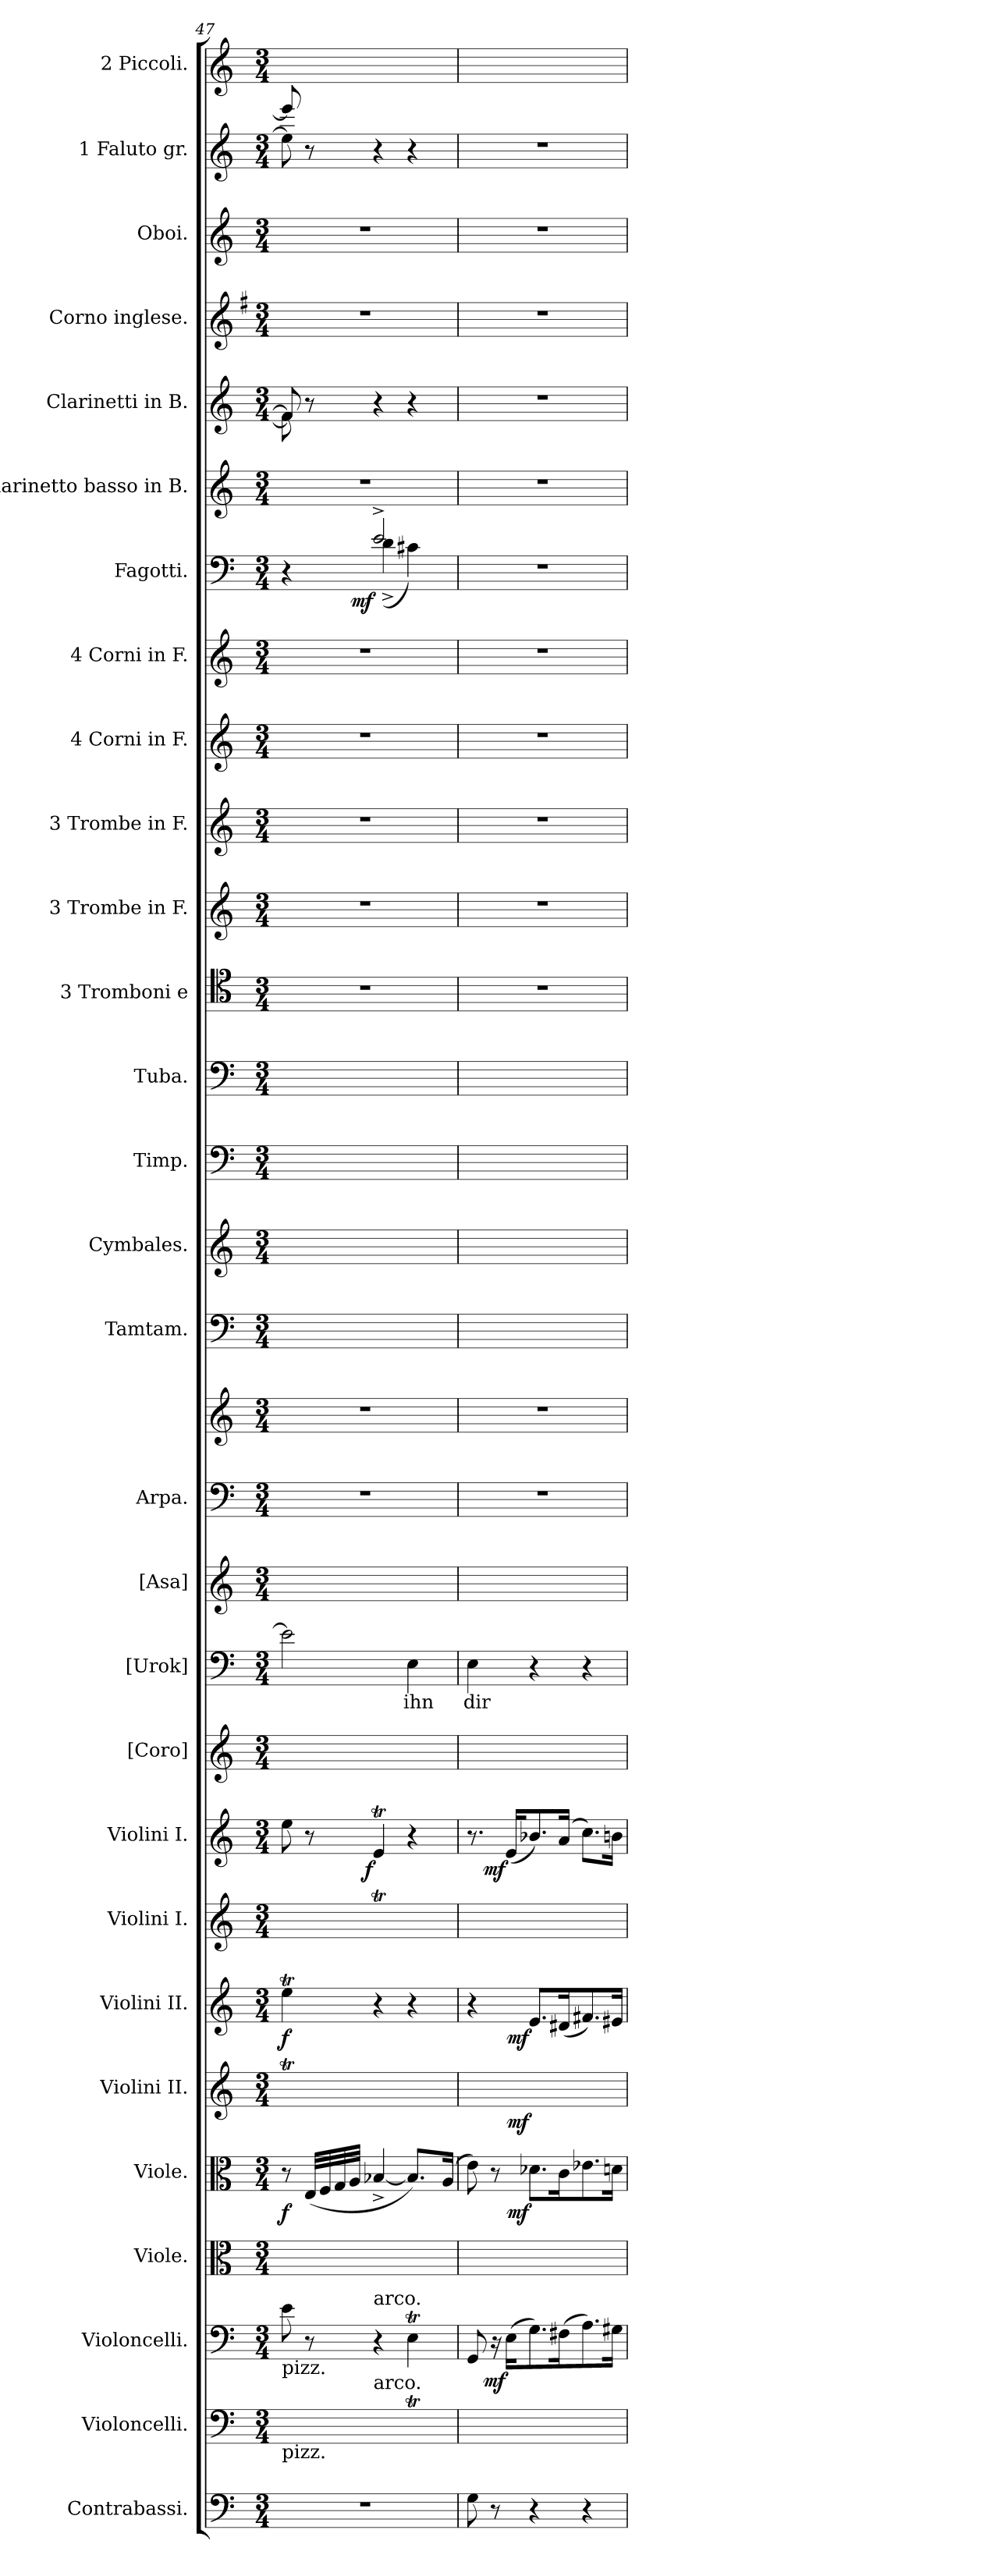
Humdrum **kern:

**kern	**kern	**kern	**dynam	**kern	**kern	**dynam	**kern	**dynam	**kern	**dynam	**kern	**kern	**dynam	**kern	**kern	**text	**kern	**kern	**kern	**kern	**kern	**kern	**kern	**kern	**kern	**kern	**kern	**kern	**kern	**dynam	**kern	**kern	**kern	**kern	**kern	**kern
*part29	*part28	*part27	*part27	*part26	*part25	*part25	*part24	*part24	*part23	*part23	*part22	*part21	*part21	*part20	*part19	*part19	*part18	*part17	*part17	*part16	*part15	*part14	*part13	*part12	*part11	*part10	*part9	*part8	*part7	*part7	*part6	*part5	*part4	*part3	*part2	*part1
*staff30	*staff29	*staff28	*staff28	*staff27	*staff26	*staff26	*staff25	*staff25	*staff24	*staff24	*staff23	*staff22	*staff22	*staff21	*staff20	*staff20	*staff19	*staff18	*staff17	*staff16	*staff15	*staff14	*staff13	*staff12	*staff11	*staff10	*staff9	*staff8	*staff7	*staff7	*staff6	*staff5	*staff4	*staff3	*staff2	*staff1
*I"Contrabassi.	*I"Violoncelli.	*I"Violoncelli.	*	*I"Viole.	*I"Viole.	*	*I"Violini II.	*	*I"Violini II.	*	*I"Violini I.	*I"Violini I.	*	*I"[Coro]	*I"[Urok]	*	*I"[Asa]	*I"Arpa.	*	*I"Tamtam.	*I"Cymbales.	*I"Timp.	*I"Tuba.	*I"3 Tromboni e	*I"3 Trombe in F.	*I"3 Trombe in F.	*I"4 Corni in F.	*I"4 Corni in F.	*I"Fagotti.	*	*I"Clarinetto basso in B.	*I"Clarinetti in B.	*I"Corno inglese.	*I"Oboi.	*I"1 Faluto gr.	*I"2 Piccoli.
*I'C.-B.	*I'Vcll.	*I'Vcll.	*	*	*	*	*I'II.	*	*I'II.	*	*	*	*	*	*I'Urok.	*	*I'Asa.	*	*	*I'Tamtam	*I'Cymb.	*I'Timp	*	*I'1.2. Tromb.	*	*I'1.2. Trb. F.	*I'Corni F.	*I'Corni F.	*I'Fag.	*	*	*I'Cl.B.	*I'Corno ingl.	*I'Ob.	*	*I'Picc.
*clefF4	*clefF4	*clefF4	*	*clefC3	*clefC3	*	*clefG2	*	*clefG2	*	*clefG2	*clefG2	*	*clefG2	*clefF4	*	*clefG2	*clefF4	*clefG2	*clefF4	*clefG2	*clefF4	*clefF4	*clefC4	*clefG2	*clefG2	*clefG2	*clefG2	*clefF4	*	*clefG2	*clefG2	*clefG2	*clefG2	*clefG2	*clefG2
*	*	*	*	*	*	*	*	*	*	*	*	*	*	*	*	*	*	*	*	*	*	*	*	*	*ITrd-3c-5	*ITrd-3c-5	*ITrd4c7	*ITrd4c7	*	*	*ITrd1c2	*ITrd1c2	*ITrd4c7	*	*	*
*k[]	*k[]	*k[]	*	*k[]	*k[]	*	*k[]	*	*k[]	*	*k[]	*k[]	*	*k[]	*k[]	*	*k[]	*k[]	*k[]	*k[]	*k[]	*k[]	*k[]	*k[]	*k[b-]	*k[b-]	*k[b-]	*k[b-]	*k[]	*	*k[b-e-]	*k[b-e-]	*k[]	*k[]	*k[]	*k[]
*M3/4	*M3/4	*M3/4	*	*M3/4	*M3/4	*	*M3/4	*	*M3/4	*	*M3/4	*M3/4	*	*M3/4	*M3/4	*	*M3/4	*M3/4	*M3/4	*M3/4	*M3/4	*M3/4	*M3/4	*M3/4	*M3/4	*M3/4	*M3/4	*M3/4	*M3/4	*	*M3/4	*M3/4	*M3/4	*M3/4	*M3/4	*M3/4
=47	=47	=47	=47	=47	=47	=47	=47	=47	=47	=47	=47	=47	=47	=47	=47	=47	=47	=47	=47	=47	=47	=47	=47	=47	=47	=47	=47	=47	=47	=47	=47	=47	=47	=47	=47	=47
*	*	*	*	*	*	*	*	*	*	*	*	*	*	*	*	*	*	*	*	*	*	*	*	*	*	*	*	*	*^	*	*	*^	*	*	*^	*
!	!	!LO:TX:b:t=pizz.	!	!	!	!	!	!	!	!	!	!	!	!	!	!	!	!	!	!	!	!	!	!	!	!	!	!	!	!	!	!	!	!	!	!	!	!	!
!	!LO:TX:b:t=pizz.	!	!	!	!	!	!	!	!	!	!	!	!	!	!	!	!	!	!	!	!	!	!	!	!	!	!	!	!	!	!	!	!	!	!	!	!	!	!
2.r	8e\yy	8e\	.	8ryy	8r	f	4eet\yy	.	4eet\	f	8ee\yy	8ee\	.	2.ryy	2e\]	.	2.ryy	2.r	2.r	2.ryy	2.ryy	2.ryy	2.ryy	2.r	2.r	2.r	2.r	2.r	4r	4ryy	.	2.r	8en/]	8e\]	2.r	2.r	8eee/]	8ee\]	2.ryy
.	8ryy	8r	.	(32E/LLLyy	(32E/LLL	.	.	.	.	.	8ryy	8r	.	.	.	.	.	.	.	.	.	.	.	.	.	.	.	.	.	.	.	.	8r	2ryy	.	.	8r	2ryy	.
.	.	.	.	32F/yy	32F/	.	.	.	.	.	.	.	.	.	.	.	.	.	.	.	.	.	.	.	.	.	.	.	.	.	.	.	.	.	.	.	.	.	.
.	.	.	.	32G/yy	32G/	.	.	.	.	.	.	.	.	.	.	.	.	.	.	.	.	.	.	.	.	.	.	.	.	.	.	.	.	.	.	.	.	.	.
.	.	.	.	32A/JJJyy	32A/JJJ	.	.	.	.	.	.	.	.	.	.	.	.	.	.	.	.	.	.	.	.	.	.	.	.	.	.	.	.	.	.	.	.	.	.
!	!	!LO:TX:a:t=arco.	!	!	!	!	!	!	!	!	!	!	!	!	!	!	!	!	!	!	!	!	!	!	!	!	!	!	!	!	!	!	!	!	!	!	!	!	!
!	!LO:TX:a:t=arco.	!	!	!	!	!	!	!	!	!	!	!	!	!	!	!	!	!	!	!	!	!	!	!	!	!	!	!	!	!	!	!	!	!	!	!	!	!	!
!	!	!	!	!	!	!	!	!	!	!	!	!	!LO:DY:b:rj	!	!	!	!	!	!	!	!	!	!	!	!	!	!	!	!	!	!LO:DY:b:rj	!	!	!	!	!	!	!	!
.	4ryy	4r	.	[4B-X^>/yy	[4B-X^>/	.	4ryy	.	4r	.	4et/yy	4et/	f	.	.	.	.	.	.	.	.	.	.	.	.	.	.	.	2e^/	(4d^\	mf	.	4r	.	.	.	4r	.	.
.	4Et\yy	4Et\	.	8.B-/Lyy])	8.B-/L])	.	4ryy	.	4r	.	4ryy	4r	.	.	4E\	ihn	.	.	.	.	.	.	.	.	.	.	.	.	.	4c#X\)	.	.	4r	.	.	.	4r	.	.
.	.	.	.	.	.	.	.	.	.	.	.	.	.	.	.	.	.	.	.	.	.	.	.	.	.	.	.	.	.	.	.	.	.	8ryy	.	.	.	8ryy	.
.	.	.	.	(16A/Jkyy	(16A/Jk	.	.	.	.	.	.	.	.	.	.	.	.	.	.	.	.	.	.	.	.	.	.	.	.	.	.	.	.	.	.	.	.	.	.
*	*	*	*	*	*	*	*	*	*	*	*	*	*	*	*	*	*	*	*	*	*	*	*	*	*	*	*	*	*v	*v	*	*	*v	*v	*	*	*v	*v	*
=48	=48	=48	=48	=48	=48	=48	=48	=48	=48	=48	=48	=48	=48	=48	=48	=48	=48	=48	=48	=48	=48	=48	=48	=48	=48	=48	=48	=48	=48	=48	=48	=48	=48	=48	=48	=48
8G\	8GG/yy	8GG/	.	8e\yy)	8e\)	.	4ryy	.	4r	.	8.ryy	8.r	.	2.ryy	4E\	dir	2.ryy	2.r	2.r	2.ryy	2.ryy	2.ryy	2.ryy	2.r	2.r	2.r	2.r	2.r	2.r	.	2.r	2.r	2.r	2.r	2.r	2.ryy
8r	16ryy	16r	.	8ryy	8r	.	.	.	.	.	.	.	.	.	.	.	.	.	.	.	.	.	.	.	.	.	.	.	.	.	.	.	.	.	.	.
!	!	!	!LO:DY:b:rj	!	!	!	!	!	!	!	!	!	!LO:DY:b:rj	!	!	!	!	!	!	!	!	!	!	!	!	!	!	!	!	!	!	!	!	!	!	!
.	(16E\KLyy	(16E\KL	mf	.	.	.	.	.	.	.	(16e/KLyy	(16e/KL	mf	.	.	.	.	.	.	.	.	.	.	.	.	.	.	.	.	.	.	.	.	.	.	.
!	!	!	!	!	!	!LO:DY:b:rj	!	!LO:DY:b:rj	!	!LO:DY:b:rj	!	!	!	!	!	!	!	!	!	!	!	!	!	!	!	!	!	!	!	!	!	!	!	!	!	!
4r	8.G\yy)	8.G\)	.	8.d-X\Lyy	8.d-X\L	mf	8.e/Lyy	mf	8.e/L	mf	8.b-X/yy)	8.b-X/)	.	.	4r	.	.	.	.	.	.	.	.	.	.	.	.	.	.	.	.	.	.	.	.	.
.	(16F#X\Kyy	(16F#X\K	.	16c\Kyy	16c\K	.	(16d#X/Kyy	.	(16d#X/K	.	(16a/Jkyy	(16a/Jk	.	.	.	.	.	.	.	.	.	.	.	.	.	.	.	.	.	.	.	.	.	.	.	.
4r	8.A\yy)	8.A\)	.	8.e-X\yy	8.e-X\	.	8.f#X/yy)	.	8.f#X/)	.	8.cc\Lyy)	8.cc\L)	.	.	4r	.	.	.	.	.	.	.	.	.	.	.	.	.	.	.	.	.	.	.	.	.
.	16G#X\Jkyy	16G#X\Jk	.	16dn\Jkyy	16dn\Jk	.	16e#X/Jkyy	.	16e#X/Jk	.	16bn\Jkyy	16bn\Jk	.	.	.	.	.	.	.	.	.	.	.	.	.	.	.	.	.	.	.	.	.	.	.	.
=	=	=	=	=	=	=	=	=	=	=	=	=	=	=	=	=	=	=	=	=	=	=	=	=	=	=	=	=	=	=	=	=	=	=	=	=
*-	*-	*-	*-	*-	*-	*-	*-	*-	*-	*-	*-	*-	*-	*-	*-	*-	*-	*-	*-	*-	*-	*-	*-	*-	*-	*-	*-	*-	*-	*-	*-	*-	*-	*-	*-	*-
